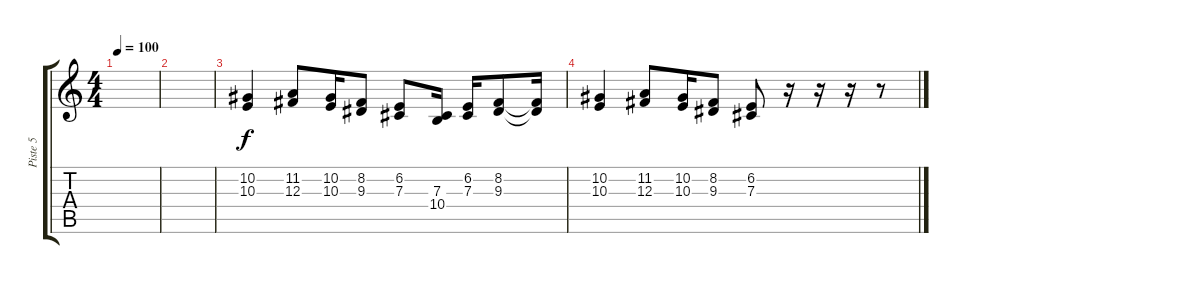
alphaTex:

\track ("Piste 5" "Piste 5") {instrument lead2sawtooth}
\staff {score tabs}
\tuning (Eb4 Bb3 Gb3 Db3 Ab2 Db2) {hide}
\ts (4 4)
\tempo 100
\clef g2
\ks c
|
|
(10.2 10.3).4 (11.2 12.3).8 (10.2 10.3).16 (8.2 9.3).8 (6.2 7.3).8 (7.3 10.4).16 (6.2 7.3).16 (8.2 9.3).8 (8.2{t} 9.3{t}).16 |
(10.2 10.3).4 (11.2 12.3).8 (10.2 10.3).16 (8.2 9.3).8 (6.2 7.3).8 r.16 r.16 r.16 r.8
